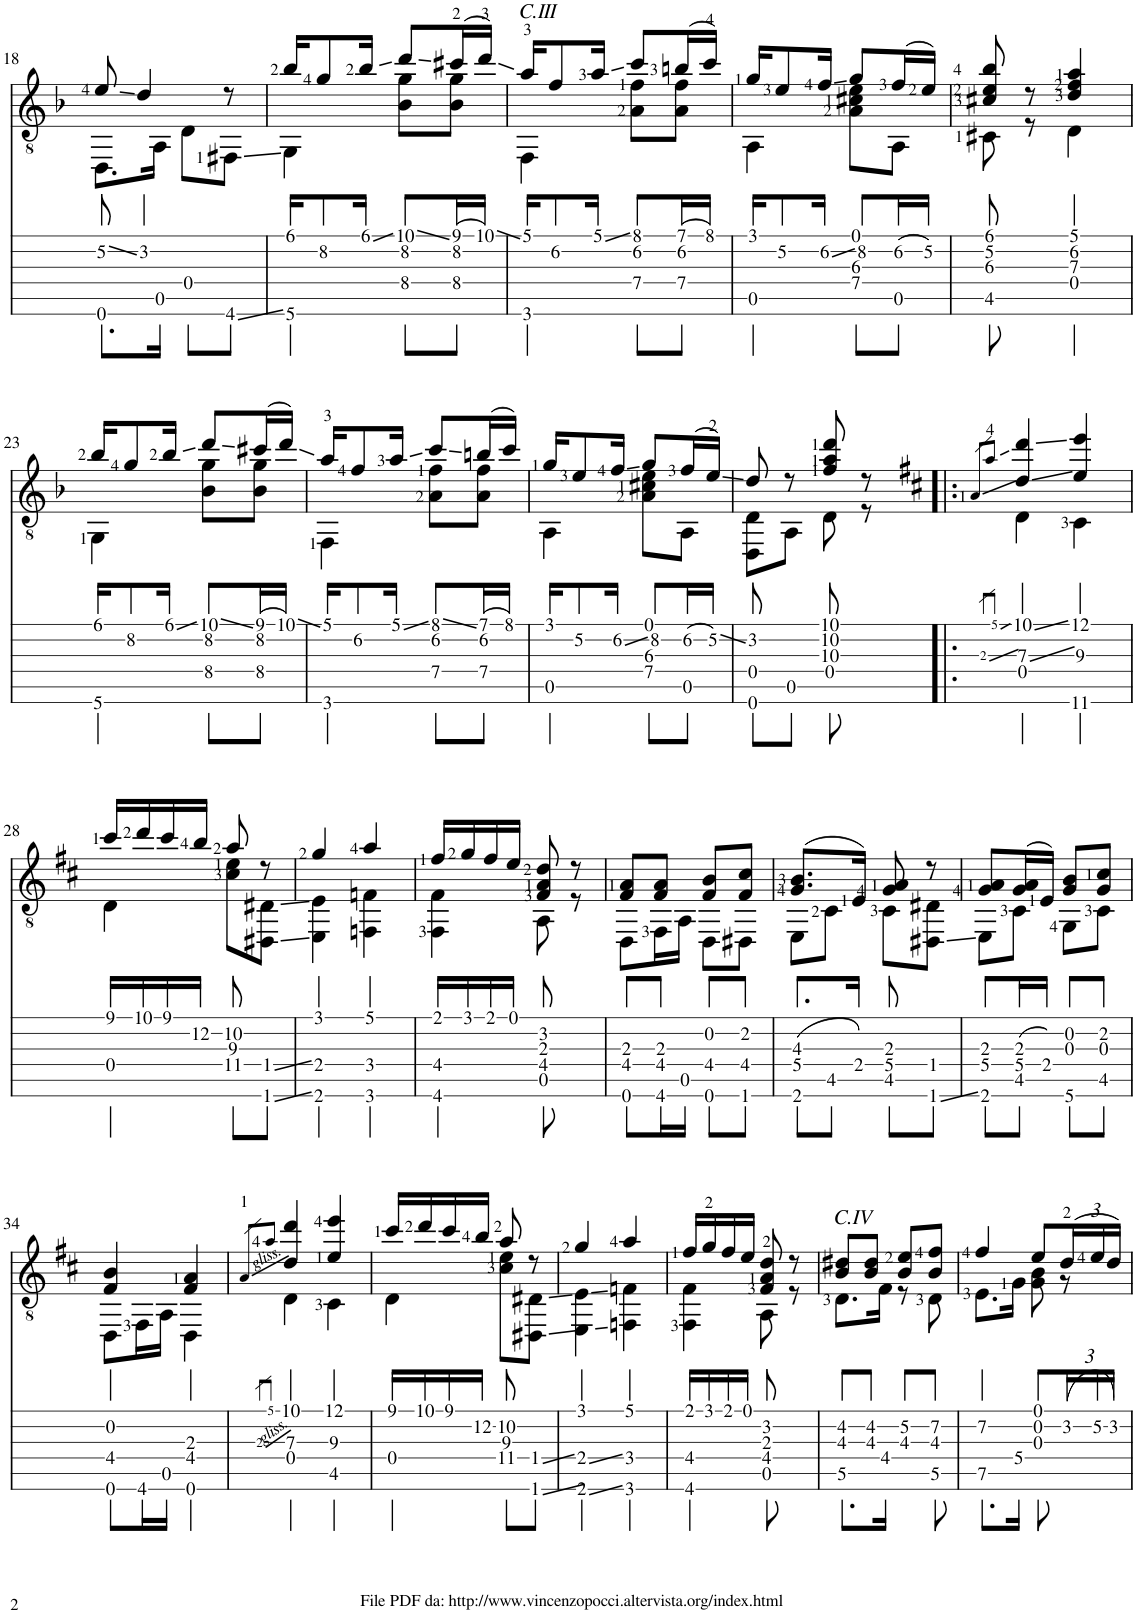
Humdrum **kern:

**kern	**kern
*part2	*part1
*staff2	*staff1
*I"Chitarra classica (Intavolatura)	*I"Guitar
!!LO:PB:g=z
*	*clefGv2
*k[b-]	*k[b-]
*M2/4	*M2/4
=18	=18
*^	*^
8e/	8.DD\L	8e/	8.DD\L
4d/	.	4d/	.
.	16AA\Jk	.	16AA\Jk
.	8D\L	.	8D\L
8r	8FF#X\J	8r	8FF#X\J
=19	=19	=19	=19
16b-/KL	4GG\	16b-/KL	4GG\
8g/	.	8g/	.
16b-/Jk	.	16b-/Jk	.
8dd/L	8B-\ 8g\L	8dd/L	8B-\ 8g\L
(16cc#X/L	8B-\ 8g\J	(16cc#X/L	8B-\ 8g\J
16dd/JJ)	.	16dd/JJ)	.
=20	=20	=20	=20
!	!	!LO:TX:a:i:t=C.III	!
16a/KL	4FF\	16a/KL	4FF\
8f/	.	8f/	.
16a/Jk	.	16a/Jk	.
8cc/L	8A\ 8f\L	8cc/L	8A\ 8f\L
(16bn/L	8A\ 8f\J	(16bn/L	8A\ 8f\J
16cc/JJ)	.	16cc/JJ)	.
=21	=21	=21	=21
16g/KL	4AA\	16g/KL	4AA\
8e/	.	8e/	.
16f/Jk	.	16f/Jk	.
8g/L	8A\ 8c#X\ 8e\L	8g/L	8A\ 8c#X\ 8e\L
(16f/L	8AA\J	(16f/L	8AA\J
16e/JJ)	.	16e/JJ)	.
=22	=22	=22	=22
8c#X/ 8e/ 8b-/	8C#X\	8c#X/ 8e/ 8b-/	8C#X\
8r	8r	8r	8r
4d/ 4f/ 4a/	4D\	4d/ 4f/ 4a/	4D\
!!LO:LB:g=z	!!
=23	=23	=23	=23
16b-/KL	4GG\	16b-/KL	4GG\
8g/	.	8g/	.
16b-/Jk	.	16b-/Jk	.
8dd/L	8B-\ 8g\L	8dd/L	8B-\ 8g\L
(16cc#X/L	8B-\ 8g\J	(16cc#X/L	8B-\ 8g\J
16dd/JJ)	.	16dd/JJ)	.
=24	=24	=24	=24
16a/KL	4FF\	16a/KL	4FF\
8f/	.	8f/	.
16a/Jk	.	16a/Jk	.
8cc/L	8A\ 8f\L	8cc/L	8A\ 8f\L
(16bn/L	8A\ 8f\J	(16bn/L	8A\ 8f\J
16cc/JJ)	.	16cc/JJ)	.
=25	=25	=25	=25
16g/KL	4AA\	16g/KL	4AA\
8e/	.	8e/	.
16f/Jk	.	16f/Jk	.
8g/L	8A\ 8c#X\ 8e\L	8g/L	8A\ 8c#X\ 8e\L
(16f/L	8AA\J	(16f/L	8AA\J
16e/JJ)	.	16e/JJ)	.
=26	=26	=26	=26
8d/	8DD\ 8D\L	8d/	8DD\ 8D\L
8r	8AA\J	8r	8AA\J
8f/ 8a/ 8dd/	8D\	8f/ 8a/ 8dd/	8D\
8r	8r	8r	8r
=27!|:	=27!|:	=27!|:	=27!|:
*k[f#c#]	*	*k[f#c#]	*
8qA/L	.	8qA/L	.
8qa/J	.	8qa/J	.
4d/ 4dd/	4D\	4d/ 4dd/	4D\
4e/ 4ee/	4C#\	4e/ 4ee/	4C#\
!!LO:LB:g=z	!!
=28	=28	=28	=28
16cc#/LL	4D\	16cc#/LL	4D\
16dd/	.	16dd/	.
16cc#/	.	16cc#/	.
16b/JJ	.	16b/JJ	.
8a/	8c#\ 8e\L	8a/	8c#\ 8e\L
8r	8DD#X\ 8D#X\J	8r	8DD#X\ 8D#X\J
=29	=29	=29	=29
4g/	4EE\ 4E\	4g/	4EE\ 4E\
4a/	4FFn\ 4Fn\	4a/	4FFn\ 4Fn\
=30	=30	=30	=30
16f#/LL	4FF#\ 4F#\	16f#/LL	4FF#\ 4F#\
16g/	.	16g/	.
16f#/	.	16f#/	.
16e/JJ	.	16e/JJ	.
8F#/ 8A/ 8d/	8AA\	8F#/ 8A/ 8d/	8AA\
8r	8r	8r	8r
=31	=31	=31	=31
8F#/ 8A/L	8DD\L	8F#/ 8A/L	8DD\L
8F#/ 8A/J	16FF#\L	8F#/ 8A/J	16FF#\L
.	16AA\JJ	.	16AA\JJ
8F#/ 8B/L	8DD\L	8F#/ 8B/L	8DD\L
8F#/ 8c#/J	8DD#X\J	8F#/ 8c#/J	8DD#X\J
=32	=32	=32	=32
(8.G/ 8.B/L	8EE\L	(8.G/ 8.B/L	8EE\L
.	8C#\J	.	8C#\J
16E/Jk)	.	16E/Jk)	.
8G/ 8A/	8C#\L	8G/ 8A/	8C#\L
8r	8DD#X\ 8D#X\J	8r	8DD#X\ 8D#X\J
=33	=33	=33	=33
8G/ 8A/L	8EE\L	8G/ 8A/L	8EE\L
(16G/ 16A/L	8C#\J	(16G/ 16A/L	8C#\J
16E/JJ)	.	16E/JJ)	.
8G/ 8B/L	8GG\L	8G/ 8B/L	8GG\L
8G/ 8c#/J	8C#\J	8G/ 8c#/J	8C#\J
!!LO:LB:g=z	!!
=34	=34	=34	=34
4F#/ 4B/	8DD\L	4F#/ 4B/	8DD\L
.	16FF#\L	.	16FF#\L
.	16AA\JJ	.	16AA\JJ
4F#/ 4A/	4DD\	4F#/ 4A/	4DD\
=35	=35	=35	=35
8qA/L	.	8qA/L	.
8qa/J	.	8qa/J	.
4d/ 4dd/	4D\	4d/ 4dd/	4D\
4e/ 4ee/	4C#\	4e/ 4ee/	4C#\
=36	=36	=36	=36
16cc#/LL	4D\	16cc#/LL	4D\
16dd/	.	16dd/	.
16cc#/	.	16cc#/	.
16b/JJ	.	16b/JJ	.
8a/	8c#\ 8e\L	8a/	8c#\ 8e\L
8r	8DD#X\ 8D#X\J	8r	8DD#X\ 8D#X\J
=37	=37	=37	=37
4g/	4EE\ 4E\	4g/	4EE\ 4E\
4a/	4FFn\ 4Fn\	4a/	4FFn\ 4Fn\
=38	=38	=38	=38
16f#/LL	4FF#\ 4F#\	16f#/LL	4FF#\ 4F#\
16g/	.	16g/	.
16f#/	.	16f#/	.
16e/JJ	.	16e/JJ	.
8F#/ 8A/ 8d/	8AA\	8F#/ 8A/ 8d/	8AA\
8r	8r	8r	8r
=39	=39	=39	=39
!	!	!LO:TX:a:i:t=C.IV	!
8B/ 8d#X/L	8.D\L	8B/ 8d#X/L	8.D\L
8B/ 8d#/J	.	8B/ 8d#/J	.
.	16F#\Jk	.	16F#\Jk
8B/ 8e/L	8r	8B/ 8e/L	8r
8B/ 8f#/J	8D\	8B/ 8f#/J	8D\
=40	=40	=40	=40
4f#/	8.E\L	4f#/	8.E\L
.	16G\Jk	.	16G\Jk
8e/L	8G\ 8B\	8e/L	8G\ 8B\
*Xbrackettup	*	*Xbrackettup	*
(24d/L	8r	(24d/L	8r
24e/	.	24e/	.
24d/JJ)	.	24d/JJ)	.
*v	*v	*	*
*	*v	*v
=	=
*-	*-
